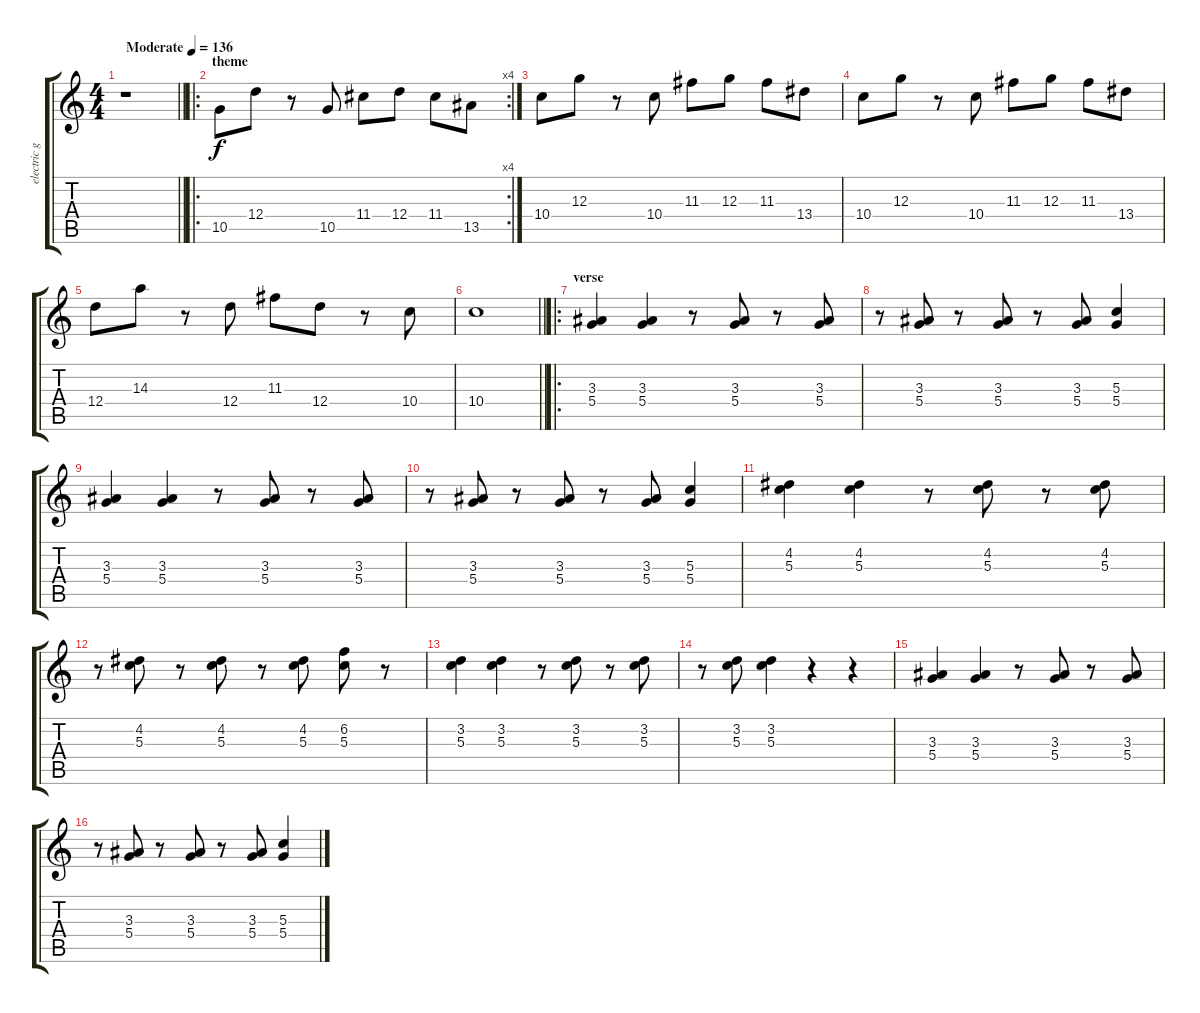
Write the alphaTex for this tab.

\track ("electric guitar" "electric g") {instrument overdrivenguitar}
\staff {score tabs}
\tuning (E4 B3 G3 D3 A2 E2) {hide}
\ts (4 4)
\tempo (136 "Moderate")
\clef g2
\barLineRight lightlight
\ks c
r.1{dy f instrument overdrivenguitar} |
\ro
\rc 4
\section ("" "theme")
10.5.8 12.4.8 r.8 10.5.8 11.4.8 12.4.8 11.4.8 13.5.8 |
10.4.8 12.3.8 r.8 10.4.8 11.3.8 12.3.8 11.3.8 13.4.8 |
10.4.8 12.3.8 r.8 10.4.8 11.3.8 12.3.8 11.3.8 13.4.8 |
12.4.8 14.3.8 r.8 12.4.8 11.3.8 12.4.8 r.8 10.4.8 |
\barLineRight lightlight
10.4.1 |
\ro
\section ("" "verse")
(3.3 5.4).4 (3.3 5.4).4 r.8 (3.3 5.4).8 r.8 (3.3 5.4).8 |
r.8 (3.3 5.4).8 r.8 (3.3 5.4).8 r.8 (3.3 5.4).8 (5.3 5.4).4 |
(3.3 5.4).4 (3.3 5.4).4 r.8 (3.3 5.4).8 r.8 (3.3 5.4).8 |
r.8 (3.3 5.4).8 r.8 (3.3 5.4).8 r.8 (3.3 5.4).8 (5.3 5.4).4 |
(4.2 5.3).4 (4.2 5.3).4 r.8 (4.2 5.3).8 r.8 (4.2 5.3).8 |
r.8 (4.2 5.3).8 r.8 (4.2 5.3).8 r.8 (4.2 5.3).8 (6.2 5.3).8 r.8 |
(3.2 5.3).4 (3.2 5.3).4 r.8 (3.2 5.3).8 r.8 (3.2 5.3).8 |
r.8 (3.2 5.3).8 (3.2 5.3).4 r.4 r.4 |
(3.3 5.4).4 (3.3 5.4).4 r.8 (3.3 5.4).8 r.8 (3.3 5.4).8 |
r.8 (3.3 5.4).8 r.8 (3.3 5.4).8 r.8 (3.3 5.4).8 (5.3 5.4).4
